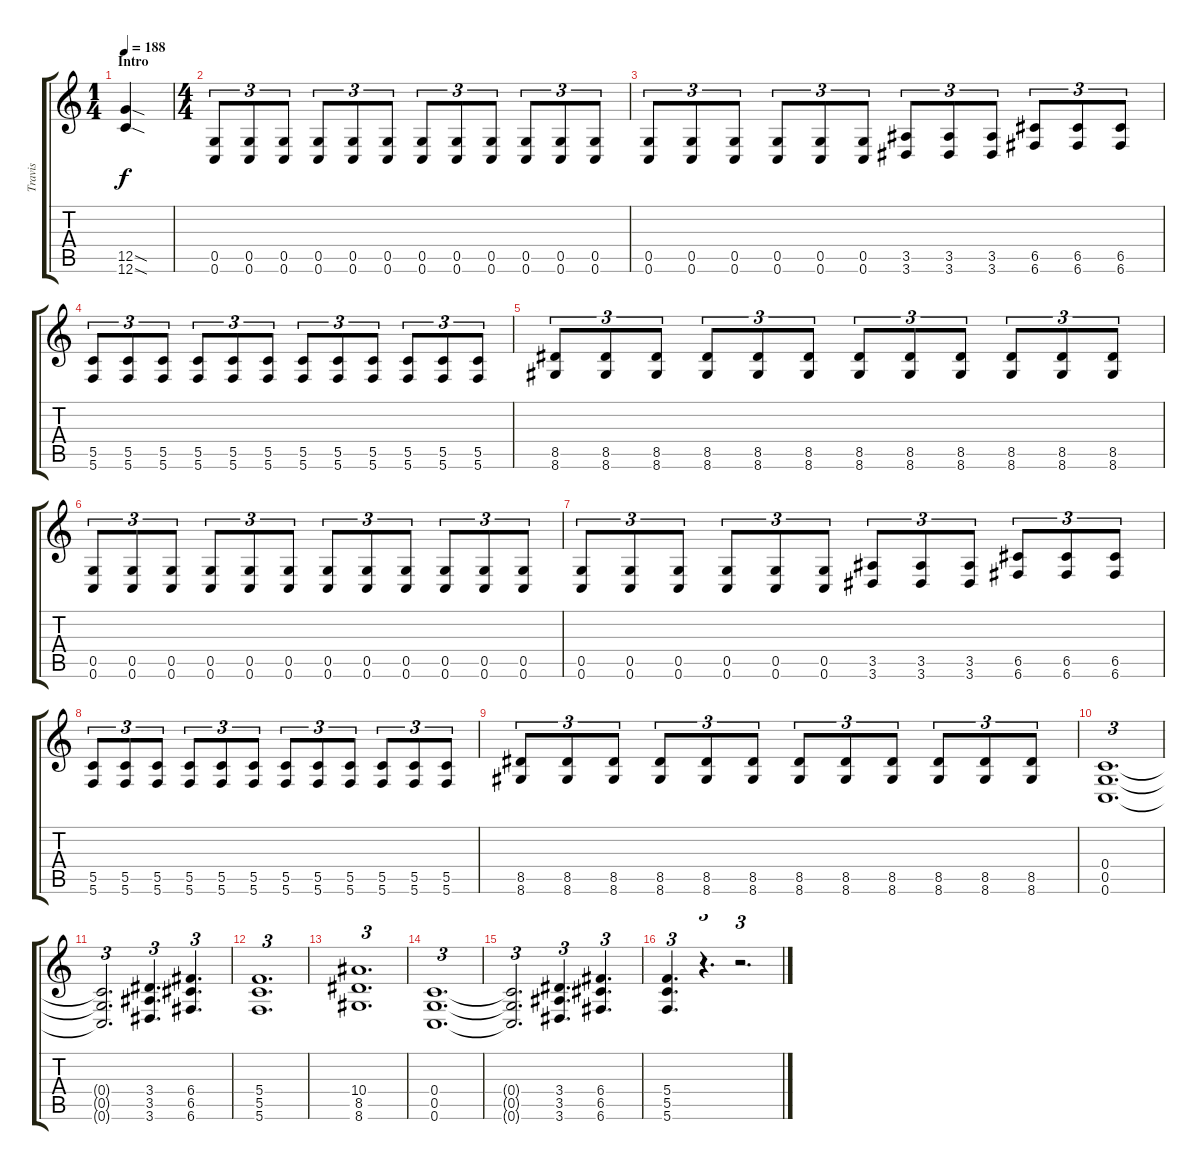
\track ("Travis" "Travis") {instrument distortionguitar}
\staff {score tabs}
\tuning (D4 A3 F3 C3 G2 C2) {hide}
\ts (1 4)
\section ("" "Intro")
\tempo 188
\clef g2
\ks c
(12.5{sod} 12.6{sod}).4{dy f instrument distortionguitar} |
\ts (4 4)
(0.5 0.6).8{tu (3 2)} (0.5 0.6).8{tu (3 2)} (0.5 0.6).8{tu (3 2)} (0.5 0.6).8{tu (3 2)} (0.5 0.6).8{tu (3 2)} (0.5 0.6).8{tu (3 2)} (0.5 0.6).8{tu (3 2)} (0.5 0.6).8{tu (3 2)} (0.5 0.6).8{tu (3 2)} (0.5 0.6).8{tu (3 2)} (0.5 0.6).8{tu (3 2)} (0.5 0.6).8{tu (3 2)} |
(0.5 0.6).8{tu (3 2)} (0.5 0.6).8{tu (3 2)} (0.5 0.6).8{tu (3 2)} (0.5 0.6).8{tu (3 2)} (0.5 0.6).8{tu (3 2)} (0.5 0.6).8{tu (3 2)} (3.5 3.6).8{tu (3 2)} (3.5 3.6).8{tu (3 2)} (3.5 3.6).8{tu (3 2)} (6.5 6.6).8{tu (3 2)} (6.5 6.6).8{tu (3 2)} (6.5 6.6).8{tu (3 2)} |
(5.5 5.6).8{tu (3 2)} (5.5 5.6).8{tu (3 2)} (5.5 5.6).8{tu (3 2)} (5.5 5.6).8{tu (3 2)} (5.5 5.6).8{tu (3 2)} (5.5 5.6).8{tu (3 2)} (5.5 5.6).8{tu (3 2)} (5.5 5.6).8{tu (3 2)} (5.5 5.6).8{tu (3 2)} (5.5 5.6).8{tu (3 2)} (5.5 5.6).8{tu (3 2)} (5.5 5.6).8{tu (3 2)} |
(8.5 8.6).8{tu (3 2)} (8.5 8.6).8{tu (3 2)} (8.5 8.6).8{tu (3 2)} (8.5 8.6).8{tu (3 2)} (8.5 8.6).8{tu (3 2)} (8.5 8.6).8{tu (3 2)} (8.5 8.6).8{tu (3 2)} (8.5 8.6).8{tu (3 2)} (8.5 8.6).8{tu (3 2)} (8.5 8.6).8{tu (3 2)} (8.5 8.6).8{tu (3 2)} (8.5 8.6).8{tu (3 2)} |
(0.5 0.6).8{tu (3 2)} (0.5 0.6).8{tu (3 2)} (0.5 0.6).8{tu (3 2)} (0.5 0.6).8{tu (3 2)} (0.5 0.6).8{tu (3 2)} (0.5 0.6).8{tu (3 2)} (0.5 0.6).8{tu (3 2)} (0.5 0.6).8{tu (3 2)} (0.5 0.6).8{tu (3 2)} (0.5 0.6).8{tu (3 2)} (0.5 0.6).8{tu (3 2)} (0.5 0.6).8{tu (3 2)} |
(0.5 0.6).8{tu (3 2)} (0.5 0.6).8{tu (3 2)} (0.5 0.6).8{tu (3 2)} (0.5 0.6).8{tu (3 2)} (0.5 0.6).8{tu (3 2)} (0.5 0.6).8{tu (3 2)} (3.5 3.6).8{tu (3 2)} (3.5 3.6).8{tu (3 2)} (3.5 3.6).8{tu (3 2)} (6.5 6.6).8{tu (3 2)} (6.5 6.6).8{tu (3 2)} (6.5 6.6).8{tu (3 2)} |
(5.5 5.6).8{tu (3 2)} (5.5 5.6).8{tu (3 2)} (5.5 5.6).8{tu (3 2)} (5.5 5.6).8{tu (3 2)} (5.5 5.6).8{tu (3 2)} (5.5 5.6).8{tu (3 2)} (5.5 5.6).8{tu (3 2)} (5.5 5.6).8{tu (3 2)} (5.5 5.6).8{tu (3 2)} (5.5 5.6).8{tu (3 2)} (5.5 5.6).8{tu (3 2)} (5.5 5.6).8{tu (3 2)} |
(8.5 8.6).8{tu (3 2)} (8.5 8.6).8{tu (3 2)} (8.5 8.6).8{tu (3 2)} (8.5 8.6).8{tu (3 2)} (8.5 8.6).8{tu (3 2)} (8.5 8.6).8{tu (3 2)} (8.5 8.6).8{tu (3 2)} (8.5 8.6).8{tu (3 2)} (8.5 8.6).8{tu (3 2)} (8.5 8.6).8{tu (3 2)} (8.5 8.6).8{tu (3 2)} (8.5 8.6).8{tu (3 2)} |
(0.4 0.5 0.6).1{d tu (3 2)} |
(0.4{t} 0.5{t} 0.6{t}).2{d tu (3 2)} (3.4 3.5 3.6).4{d tu (3 2)} (6.4 6.5 6.6).4{d tu (3 2)} |
(5.4 5.5 5.6).1{d tu (3 2)} |
(10.4 8.5 8.6).1{d tu (3 2)} |
(0.4 0.5 0.6).1{d tu (3 2)} |
(0.4{t} 0.5{t} 0.6{t}).2{d tu (3 2)} (3.4 3.5 3.6).4{d tu (3 2)} (6.4 6.5 6.6).4{d tu (3 2)} |
(5.4 5.5 5.6).4{d tu (3 2)} r.4{d tu (3 2)} r.2{d tu (3 2)}
